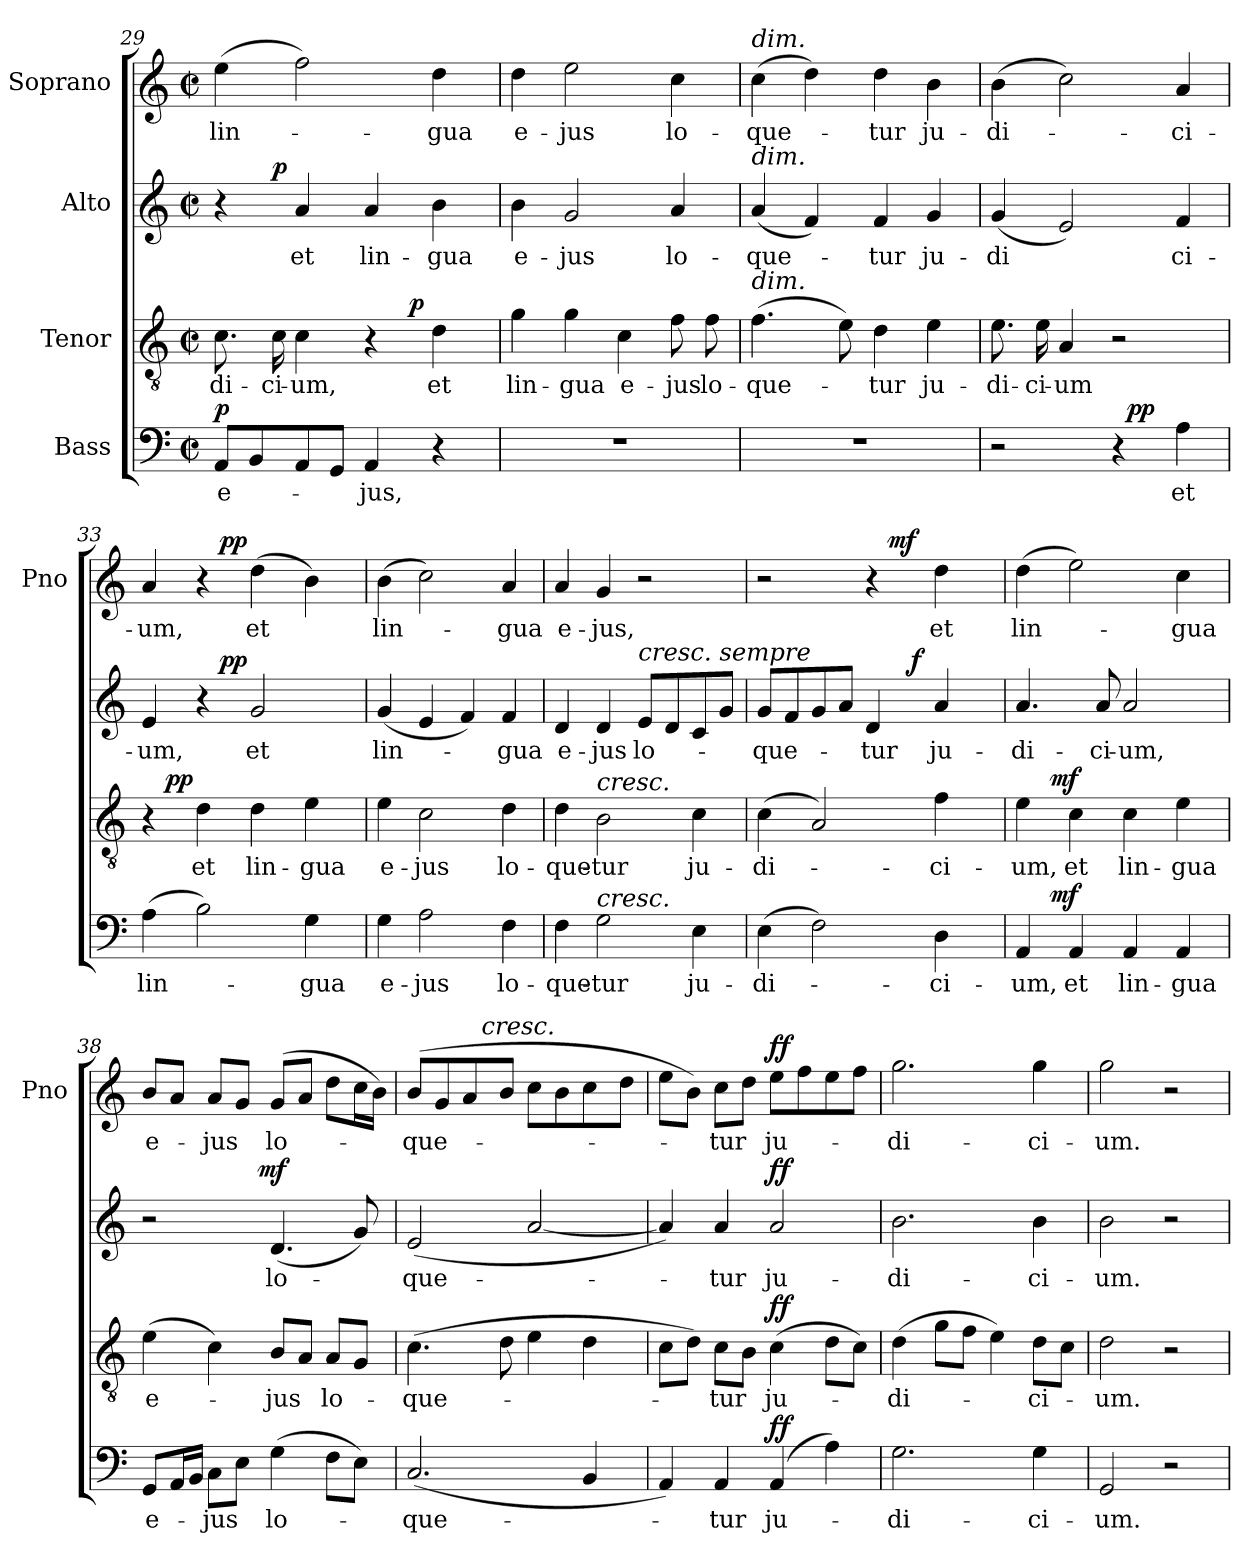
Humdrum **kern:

**kern	**text	**dynam	**kern	**text	**dynam	**kern	**text	**dynam	**kern	**text	**dynam
*part4	*part4	*part4	*part3	*part3	*part3	*part2	*part2	*part2	*part1	*part1	*part1
*staff4	*staff4	*staff4	*staff3	*staff3	*staff3	*staff2	*staff2	*staff2	*staff1	*staff1	*staff1
*I"Bass	*	*	*I"Tenor	*	*	*I"Alto	*	*	*I"Soprano	*	*
*	*	*	*	*	*	*	*	*	*I'Pno	*	*
*clefF4	*	*	*clefGv2	*	*	*clefG2	*	*	*clefG2	*	*
*k[]	*	*	*k[]	*	*	*k[]	*	*	*k[]	*	*
*C:	*	*	*C:	*	*	*C:	*	*	*C:	*	*
*M2/2	*	*	*M2/2	*	*	*M2/2	*	*	*M2/2	*	*
*met(c|)	*	*	*met(c|)	*	*	*met(c|)	*	*	*met(c|)	*	*
=29	=29	=29	=29	=29	=29	=29	=29	=29	=29	=29	=29
!	!	!LO:DY:a	!	!	!	!	!	!	!	!	!
*	*	*	*^	*	*	*^	*	*	*	*	*
8AA/L	e-	p	8.c\	2ryy	-di-	.	4r	8.ryy	.	.	(4ee\	lin-	.
8BB/	.	.	.	.	.	.	.	.	.	.	.	.	.
!	!	!	!	!	!	!	!	!	!	!LO:DY:a	!	!	!
.	.	.	16c\	.	-ci-	.	.	2ryy	.	p	.	.	.
8AA/	.	.	4c\	.	-um,	.	4a/	.	et	.	2ff\)	.	.
8GG/J	.	.	.	.	.	.	.	.	.	.	.	.	.
4AA/	-jus,	.	4r	8.ryy	.	.	4a/	.	lin-	.	.	.	.
!	!	!	!	!	!	!LO:DY:a	!	!	!	!	!	!	!
.	.	.	.	4ryy	.	p	.	4ryy	.	.	.	.	.
4r	.	.	4d\	.	et	.	4b\	.	-gua	.	4dd\	-gua	.
.	.	.	.	16ryy	.	.	.	16ryy	.	.	.	.	.
*	*	*	*v	*v	*	*	*	*	*	*	*	*	*
*	*	*	*	*	*	*v	*v	*	*	*	*	*
=30	=30	=30	=30	=30	=30	=30	=30	=30	=30	=30	=30
1r	.	.	4g\	lin-	.	4b\	e-	.	4dd\	e-	.
.	.	.	4g\	-gua	.	2g/	-jus	.	2ee\	-jus	.
.	.	.	4c\	e-	.	.	.	.	.	.	.
.	.	.	8f\	-jus	.	4a/	lo-	.	4cc\	lo-	.
.	.	.	8f\	lo-	.	.	.	.	.	.	.
=31	=31	=31	=31	=31	=31	=31	=31	=31	=31	=31	=31
!	!	!	!	!	!	!	!	!	!LO:TX:a:i:t=dim.	!	!
!	!	!	!	!	!	!LO:TX:a:i:t=dim.	!	!	!	!	!
!	!	!	!LO:TX:a:i:t=dim.	!	!	!	!	!	!	!	!
1r	.	.	(4.f\	-que-	.	(4a/	-que-	.	(4cc\	-que-	.
.	.	.	.	.	.	4f/)	.	.	4dd\)	.	.
.	.	.	8e\)	.	.	.	.	.	.	.	.
.	.	.	4d\	-tur	.	4f/	-tur	.	4dd\	-tur	.
.	.	.	4e\	ju-	.	4g/	ju-	.	4b\	ju-	.
!!LO:PB:g=z
=32	=32	=32	=32	=32	=32	=32	=32	=32	=32	=32	=32
*^	*	*	*	*	*	*	*	*	*	*	*
2r	2ryy	.	.	8.e\	-di-	.	(4g/	-di	.	(4b\	-di-	.
.	.	.	.	16e\	-ci-	.	.	.	.	.	.	.
.	.	.	.	4A/	-um	.	2e/)	.	.	2cc\)	.	.
4r	32ryy	.	.	2r	.	.	.	.	.	.	.	.
!	!	!	!LO:DY:a	!	!	!	!	!	!	!	!	!
.	4...ryy	.	pp	.	.	.	.	.	.	.	.	.
4A\	.	et	.	.	.	.	4f/	ci-	.	4a/	-ci-	.
*v	*v	*	*	*	*	*	*	*	*	*	*	*
=33	=33	=33	=33	=33	=33	=33	=33	=33	=33	=33	=33
*	*	*	*^	*	*	*^	*	*	*^	*	*
(4A\	lin-	.	4r	16.ryy	.	.	4e/	4ryy	-um,	.	4a/	4ryy	-um,	.
!	!	!	!	!	!	!LO:DY:a	!	!	!	!	!	!	!	!
.	.	.	.	2ryy	.	pp	.	.	.	.	.	.	.	.
2B\)	.	.	4d\	.	et	.	4r	16.ryy	.	.	4r	16.ryy	.	.
!	!	!	!	!	!	!	!	!	!	!LO:DY:a	!	!	!	!LO:DY:a
.	.	.	.	.	.	.	.	2ryy	.	pp	.	2ryy	.	pp
.	.	.	4d\	.	lin-	.	2g/	.	et	.	(4dd\	.	et	.
.	.	.	.	4ryy	.	.	.	.	.	.	.	.	.	.
4G\	-gua	.	4e\	.	-gua	.	.	.	.	.	4b\)	.	.	.
.	.	.	.	8ryy	.	.	.	8ryy	.	.	.	8ryy	.	.
.	.	.	.	32ryy	.	.	.	32ryy	.	.	.	32ryy	.	.
*	*	*	*v	*v	*	*	*	*	*	*	*v	*v	*	*
*	*	*	*	*	*	*v	*v	*	*	*	*	*
=34	=34	=34	=34	=34	=34	=34	=34	=34	=34	=34	=34
4G\	e-	.	4e\	e-	.	(4g/	lin-	.	(4b\	lin-	.
2A\	-jus	.	2c\	-jus	.	4e/	.	.	2cc\)	.	.
.	.	.	.	.	.	4f/)	.	.	.	.	.
4F\	lo-	.	4d\	lo-	.	4f/	-gua	.	4a/	-gua	.
=35	=35	=35	=35	=35	=35	=35	=35	=35	=35	=35	=35
4F\	-que-	.	4d\	-que-	.	4d/	e-	.	4a/	e-	.
!	!	!	!LO:TX:a:i:t=cresc.	!	!	!	!	!	!	!	!
!LO:TX:a:i:t=cresc.	!	!	!	!	!	!	!	!	!	!	!
2G\	-tur	.	2B\	-tur	.	4d/	-jus	.	4g/	-jus,	.
!	!	!	!	!	!	!LO:TX:a:i:t=cresc. sempre	!	!	!	!	!
.	.	.	.	.	.	8e/L	lo-	.	2r	.	.
.	.	.	.	.	.	8d/	.	.	.	.	.
4E\	ju-	.	4c\	ju-	.	8c/	.	.	.	.	.
.	.	.	.	.	.	8g/J	.	.	.	.	.
=36	=36	=36	=36	=36	=36	=36	=36	=36	=36	=36	=36
*	*	*	*	*	*	*^	*	*	*^	*	*
(4E\	-di-	.	(4c\	-di-	.	8g/L	2ryy	-que-	.	2r	2ryy	.	.
.	.	.	.	.	.	8f/	.	.	.	.	.	.	.
2F\)	.	.	2A/)	.	.	8g/	.	.	.	.	.	.	.
.	.	.	.	.	.	8a/J	.	.	.	.	.	.	.
.	.	.	.	.	.	4d/	8ryy	-tur	.	4r	16.ryy	.	.
!	!	!	!	!	!	!	!	!	!	!	!	!	!LO:DY:a
.	.	.	.	.	.	.	.	.	.	.	4ryy	.	mf
.	.	.	.	.	.	.	32ryy	.	.	.	.	.	.
!	!	!	!	!	!	!	!	!	!LO:DY:a	!	!	!	!
.	.	.	.	.	.	.	4ryy	.	f	.	.	.	.
4D\	-ci-	.	4f\	-ci-	.	4a/	.	ju-	.	4dd\	.	et	.
.	.	.	.	.	.	.	.	.	.	.	8ryy	.	.
.	.	.	.	.	.	.	16.ryy	.	.	.	.	.	.
.	.	.	.	.	.	.	.	.	.	.	32ryy	.	.
*	*	*	*	*	*	*v	*v	*	*	*	*	*	*
*	*	*	*	*	*	*	*	*	*v	*v	*	*
=37	=37	=37	=37	=37	=37	=37	=37	=37	=37	=37	=37
*^	*	*	*^	*	*	*	*	*	*	*	*
4AA/	8.ryy	-um,	.	4e\	8.ryy	-um,	.	4.a/	-di-	.	(4dd\	lin-	.
!	!	!	!LO:DY:a	!	!	!	!LO:DY:a	!	!	!	!	!	!
.	2ryy	.	mf	.	2ryy	.	mf	.	.	.	.	.	.
4AA/	.	et	.	4c\	.	et	.	.	.	.	2ee\)	.	.
.	.	.	.	.	.	.	.	8a/	-ci-	.	.	.	.
4AA/	.	lin-	.	4c\	.	lin-	.	2a/	-um,	.	.	.	.
.	4ryy	.	.	.	4ryy	.	.	.	.	.	.	.	.
4AA/	.	-gua	.	4e\	.	-gua	.	.	.	.	4cc\	-gua	.
.	16ryy	.	.	.	16ryy	.	.	.	.	.	.	.	.
*v	*v	*	*	*	*	*	*	*	*	*	*	*	*
*	*	*	*v	*v	*	*	*	*	*	*	*	*
!!LO:LB:g=z
=38	=38	=38	=38	=38	=38	=38	=38	=38	=38	=38	=38
*	*	*	*	*	*	*^	*	*	*	*	*
8GG/L	e-	.	(4e\	e-	.	2r	4...ryy	.	.	8b/L	e-	.
16AA/L	.	.	.	.	.	.	.	.	.	8a/J	.	.
16BB/JJ	.	.	.	.	.	.	.	.	.	.	.	.
8C\L	-jus	.	4c\)	.	.	.	.	.	.	8a/L	-jus	.
8E\J	.	.	.	.	.	.	.	.	.	8g/J	.	.
!	!	!	!	!	!	!	!	!	!LO:DY:a	!	!	!
.	.	.	.	.	.	.	2ryy	.	mf	.	.	.
(4G\	lo-	.	8B/L	-jus	.	(4.d/	.	lo-	.	(8g/L	lo-	.
.	.	.	8A/J	.	.	.	.	.	.	8a/J	.	.
8F\L	.	.	8A/L	lo-	.	.	.	.	.	8dd\L	.	.
8E\J)	.	.	8G/J	.	.	8g/)	.	-­	.	16cc\L	.	.
.	.	.	.	.	.	.	.	.	.	16b\JJ)	.	.
.	.	.	.	.	.	.	32ryy	.	.	.	.	.
*	*	*	*	*	*	*v	*v	*	*	*	*	*
=39	=39	=39	=39	=39	=39	=39	=39	=39	=39	=39	=39
*	*	*	*	*	*	*	*	*	*^	*	*
(2.C/	-que-	.	(4.c\	-que-	.	(2e/	que-	.	(8b/L	4ryy	-que-	.
.	.	.	.	.	.	.	.	.	8g/	.	.	.
.	.	.	.	.	.	.	.	.	8a/	16ryy	.	.
!	!	!	!	!	!	!	!	!	!	!LO:TX:a:i:t=cresc.	!	!
.	.	.	.	.	.	.	.	.	.	2ryy	.	.
.	.	.	8d\	.	.	.	.	.	8b/J	.	.	.
.	.	.	4e\	.	.	[2a/	-­-	.	8cc\L	.	-­-	.
.	.	.	.	.	.	.	.	.	8b\	.	.	.
4BB/	-­-	.	4d\	-­-	.	.	.	.	8cc\	.	.	.
.	.	.	.	.	.	.	.	.	.	8.ryy	.	.
.	.	.	.	.	.	.	.	.	8dd\J	.	.	.
*	*	*	*	*	*	*	*	*	*v	*v	*	*
=40	=40	=40	=40	=40	=40	=40	=40	=40	=40	=40	=40
4AA/)	.	.	8c\L	.	.	4a/])	.	.	8ee\L	.	.
.	.	.	8d\J)	.	.	.	.	.	8b\J)	.	.
4AA/	-tur	.	8c\L	-tur	.	4a/	-tur	.	8cc\L	-tur	.
.	.	.	8B\J	.	.	.	.	.	8dd\J	.	.
!	!	!LO:DY:a	!	!	!LO:DY:a	!	!	!LO:DY:a	!	!	!LO:DY:a
(4AA/	ju-	ff	(4c\	ju-	ff	2a/	ju-	ff	8ee\L	ju-	ff
.	.	.	.	.	.	.	.	.	8ff\	.	.
4A\)	.	.	8d\L	.	.	.	.	.	8ee\	.	.
.	.	.	8c\J)	.	.	.	.	.	8ff\J	.	.
=41	=41	=41	=41	=41	=41	=41	=41	=41	=41	=41	=41
2.G\	-di-	.	(4d\	-di-	.	2.b\	-di-	.	2.gg\	-di-	.
.	.	.	8g\L	.	.	.	.	.	.	.	.
.	.	.	8f\J	.	.	.	.	.	.	.	.
.	.	.	4e\)	.	.	.	.	.	.	.	.
4G\	-ci-	.	8d\L	-ci-	.	4b\	-ci-	.	4gg\	-ci-	.
.	.	.	8c\J	.	.	.	.	.	.	.	.
=42	=42	=42	=42	=42	=42	=42	=42	=42	=42	=42	=42
2GG/	-um.	.	2d\	-um.	.	2b\	-um.	.	2gg\	-um.	.
2r	.	.	2r	.	.	2r	.	.	2r	.	.
=	=	=	=	=	=	=	=	=	=	=	=
*-	*-	*-	*-	*-	*-	*-	*-	*-	*-	*-	*-
